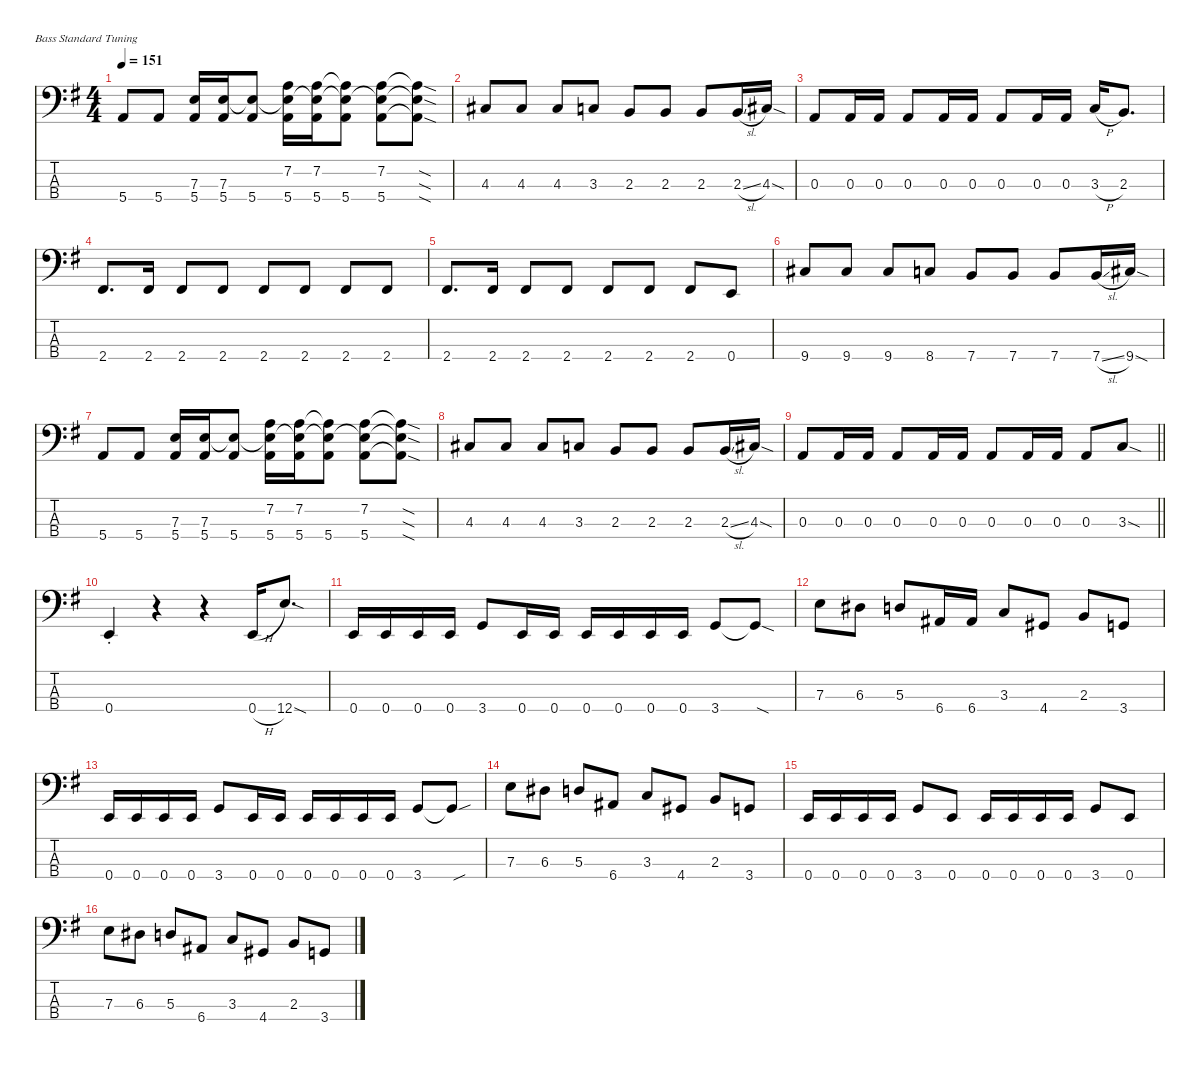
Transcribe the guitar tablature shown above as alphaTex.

\defaultSystemsLayout 4
\hideDynamics
\bracketExtendMode nobrackets
\singleTrackTrackNamePolicy hidden
\multiTrackTrackNamePolicy hidden
\otherSystemsTrackNameOrientation horizontal
\track ("Cliff Burton" "el.bs.") {instrument electricbassfinger}
\staff {score tabs}
\tuning (G2 D2 A1 E1)
\ts (4 4)
\tempo 151
\clef f4
\ks eminor
5.4{acc forcenatural}.8{dy f beam Up} 5.4{acc forcenatural}.8{beam Up} (7.3{acc forcenatural} 5.4{acc forcenatural}).16{beam Up} (7.3{acc forcenatural} 5.4{acc forcenatural}).16{beam Up} (7.3{t acc forcenatural} 5.4{acc forcenatural}).8{beam Up} (7.2{acc forcenatural} 7.3{t acc forcenatural} 5.4{acc forcenatural}).16{beam Down} (7.2{acc forcenatural} 7.3{t acc forcenatural} 5.4{acc forcenatural}).16{beam Down} (7.2{t acc forcenatural} 7.3{t acc forcenatural} 5.4{acc forcenatural}).8{beam Down} (7.2{acc forcenatural} 7.3{t acc forcenatural} 5.4{acc forcenatural}).8{beam Down} (7.2{sod t acc forcenatural} 7.3{sod t acc forcenatural} 5.4{sod t acc forcenatural}).8{beam Down} |
4.3{acc #}.8{beam Up} 4.3{acc #}.8{beam Up} 4.3{acc #}.8{beam Up} 3.3{acc forcenatural}.8{beam Up} 2.3{acc forcenatural}.8{beam Up} 2.3{acc forcenatural}.8{beam Up} 2.3{acc forcenatural}.8{beam Up} 2.3{sl acc forcenatural}.16{beam Up} 4.3{sod acc #}.16{beam Up} |
0.3{acc forcenatural}.8{beam Up} 0.3{acc forcenatural}.16{beam Up} 0.3{acc forcenatural}.16{beam Up} 0.3{acc forcenatural}.8{beam Up} 0.3{acc forcenatural}.16{beam Up} 0.3{acc forcenatural}.16{beam Up} 0.3{acc forcenatural}.8{beam Up} 0.3{acc forcenatural}.16{beam Up} 0.3{acc forcenatural}.16{beam Up} 3.3{h acc forcenatural}.16{beam Up} 2.3{acc forcenatural}.8{d beam Up} |
2.4{acc #}.8{d beam Up} 2.4{acc #}.16{beam Up} 2.4{acc #}.8{beam Up} 2.4{acc #}.8{beam Up} 2.4{acc #}.8{beam Up} 2.4{acc #}.8{beam Up} 2.4{acc #}.8{beam Up} 2.4{acc #}.8{beam Up} |
2.4{acc #}.8{d beam Up} 2.4{acc #}.16{beam Up} 2.4{acc #}.8{beam Up} 2.4{acc #}.8{beam Up} 2.4{acc #}.8{beam Up} 2.4{acc #}.8{beam Up} 2.4{acc #}.8{beam Up} 0.4{acc forcenatural}.8{beam Up} |
9.4{acc #}.8{beam Up} 9.4{acc #}.8{beam Up} 9.4{acc #}.8{beam Up} 8.4{acc forcenatural}.8{beam Up} 7.4{acc forcenatural}.8{beam Up} 7.4{acc forcenatural}.8{beam Up} 7.4{acc forcenatural}.8{beam Up} 7.4{sl acc forcenatural}.16{beam Up} 9.4{sod acc #}.16{beam Up} |
5.4{acc forcenatural}.8{beam Up} 5.4{acc forcenatural}.8{beam Up} (7.3{acc forcenatural} 5.4{acc forcenatural}).16{beam Up} (7.3{acc forcenatural} 5.4{acc forcenatural}).16{beam Up} (7.3{t acc forcenatural} 5.4{acc forcenatural}).8{beam Up} (7.2{acc forcenatural} 7.3{t acc forcenatural} 5.4{acc forcenatural}).16{beam Down} (7.2{acc forcenatural} 7.3{t acc forcenatural} 5.4{acc forcenatural}).16{beam Down} (7.2{t acc forcenatural} 7.3{t acc forcenatural} 5.4{acc forcenatural}).8{beam Down} (7.2{acc forcenatural} 7.3{t acc forcenatural} 5.4{acc forcenatural}).8{beam Down} (7.2{sod t acc forcenatural} 7.3{sod t acc forcenatural} 5.4{sod t acc forcenatural}).8{beam Down} |
4.3{acc #}.8{beam Up} 4.3{acc #}.8{beam Up} 4.3{acc #}.8{beam Up} 3.3{acc forcenatural}.8{beam Up} 2.3{acc forcenatural}.8{beam Up} 2.3{acc forcenatural}.8{beam Up} 2.3{acc forcenatural}.8{beam Up} 2.3{sl acc forcenatural}.16{beam Up} 4.3{sod acc #}.16{beam Up} |
\barLineRight lightlight
0.3{acc forcenatural}.8{beam Up} 0.3{acc forcenatural}.16{beam Up} 0.3{acc forcenatural}.16{beam Up} 0.3{acc forcenatural}.8{beam Up} 0.3{acc forcenatural}.16{beam Up} 0.3{acc forcenatural}.16{beam Up} 0.3{acc forcenatural}.8{beam Up} 0.3{acc forcenatural}.16{beam Up} 0.3{acc forcenatural}.16{beam Up} 0.3{acc forcenatural}.8{beam Up} 3.3{sod acc forcenatural}.8{beam Up} |
0.4{st acc forcenatural}.4{beam Up} r.4{beam Up} r.4{beam Up} 0.4{h acc forcenatural}.16{beam Up} 12.4{sod acc forcenatural}.8{d beam Up} |
0.4{acc forcenatural}.16{beam Up} 0.4{acc forcenatural}.16{beam Up} 0.4{acc forcenatural}.16{beam Up} 0.4{acc forcenatural}.16{beam Up} 3.4{acc forcenatural}.8{beam Up} 0.4{acc forcenatural}.16{beam Up} 0.4{acc forcenatural}.16{beam Up} 0.4{acc forcenatural}.16{beam Up} 0.4{acc forcenatural}.16{beam Up} 0.4{acc forcenatural}.16{beam Up} 0.4{acc forcenatural}.16{beam Up} 3.4{acc forcenatural}.8{beam Up} 3.4{sod t acc forcenatural}.8{beam Up} |
7.3{acc forcenatural}.8{beam Down} 6.3{acc #}.8{beam Down} 5.3{acc forcenatural}.8{beam Up} 6.4{acc #}.16{beam Up} 6.4{acc #}.16{beam Up} 3.3{acc forcenatural}.8{beam Up} 4.4{acc #}.8{beam Up} 2.3{acc forcenatural}.8{beam Up} 3.4{acc forcenatural}.8{beam Up} |
0.4{acc forcenatural}.16{beam Up} 0.4{acc forcenatural}.16{beam Up} 0.4{acc forcenatural}.16{beam Up} 0.4{acc forcenatural}.16{beam Up} 3.4{acc forcenatural}.8{beam Up} 0.4{acc forcenatural}.16{beam Up} 0.4{acc forcenatural}.16{beam Up} 0.4{acc forcenatural}.16{beam Up} 0.4{acc forcenatural}.16{beam Up} 0.4{acc forcenatural}.16{beam Up} 0.4{acc forcenatural}.16{beam Up} 3.4{acc forcenatural}.8{beam Up} 3.4{sou t acc forcenatural}.8{beam Up} |
7.3{acc forcenatural}.8{beam Down} 6.3{acc #}.8{beam Down} 5.3{acc forcenatural}.8{beam Up} 6.4{acc #}.8{beam Up} 3.3{acc forcenatural}.8{beam Up} 4.4{acc #}.8{beam Up} 2.3{acc forcenatural}.8{beam Up} 3.4{acc forcenatural}.8{beam Up} |
0.4{acc forcenatural}.16{beam Up} 0.4{acc forcenatural}.16{beam Up} 0.4{acc forcenatural}.16{beam Up} 0.4{acc forcenatural}.16{beam Up} 3.4{acc forcenatural}.8{beam Up} 0.4{acc forcenatural}.8{beam Up} 0.4{acc forcenatural}.16{beam Up} 0.4{acc forcenatural}.16{beam Up} 0.4{acc forcenatural}.16{beam Up} 0.4{acc forcenatural}.16{beam Up} 3.4{acc forcenatural}.8{beam Up} 0.4{acc forcenatural}.8{beam Up} |
7.3{acc forcenatural}.8{beam Down} 6.3{acc #}.8{beam Down} 5.3{acc forcenatural}.8{beam Up} 6.4{acc #}.8{beam Up} 3.3{acc forcenatural}.8{beam Up} 4.4{acc #}.8{beam Up} 2.3{acc forcenatural}.8{beam Up} 3.4{acc forcenatural}.8{beam Up}
